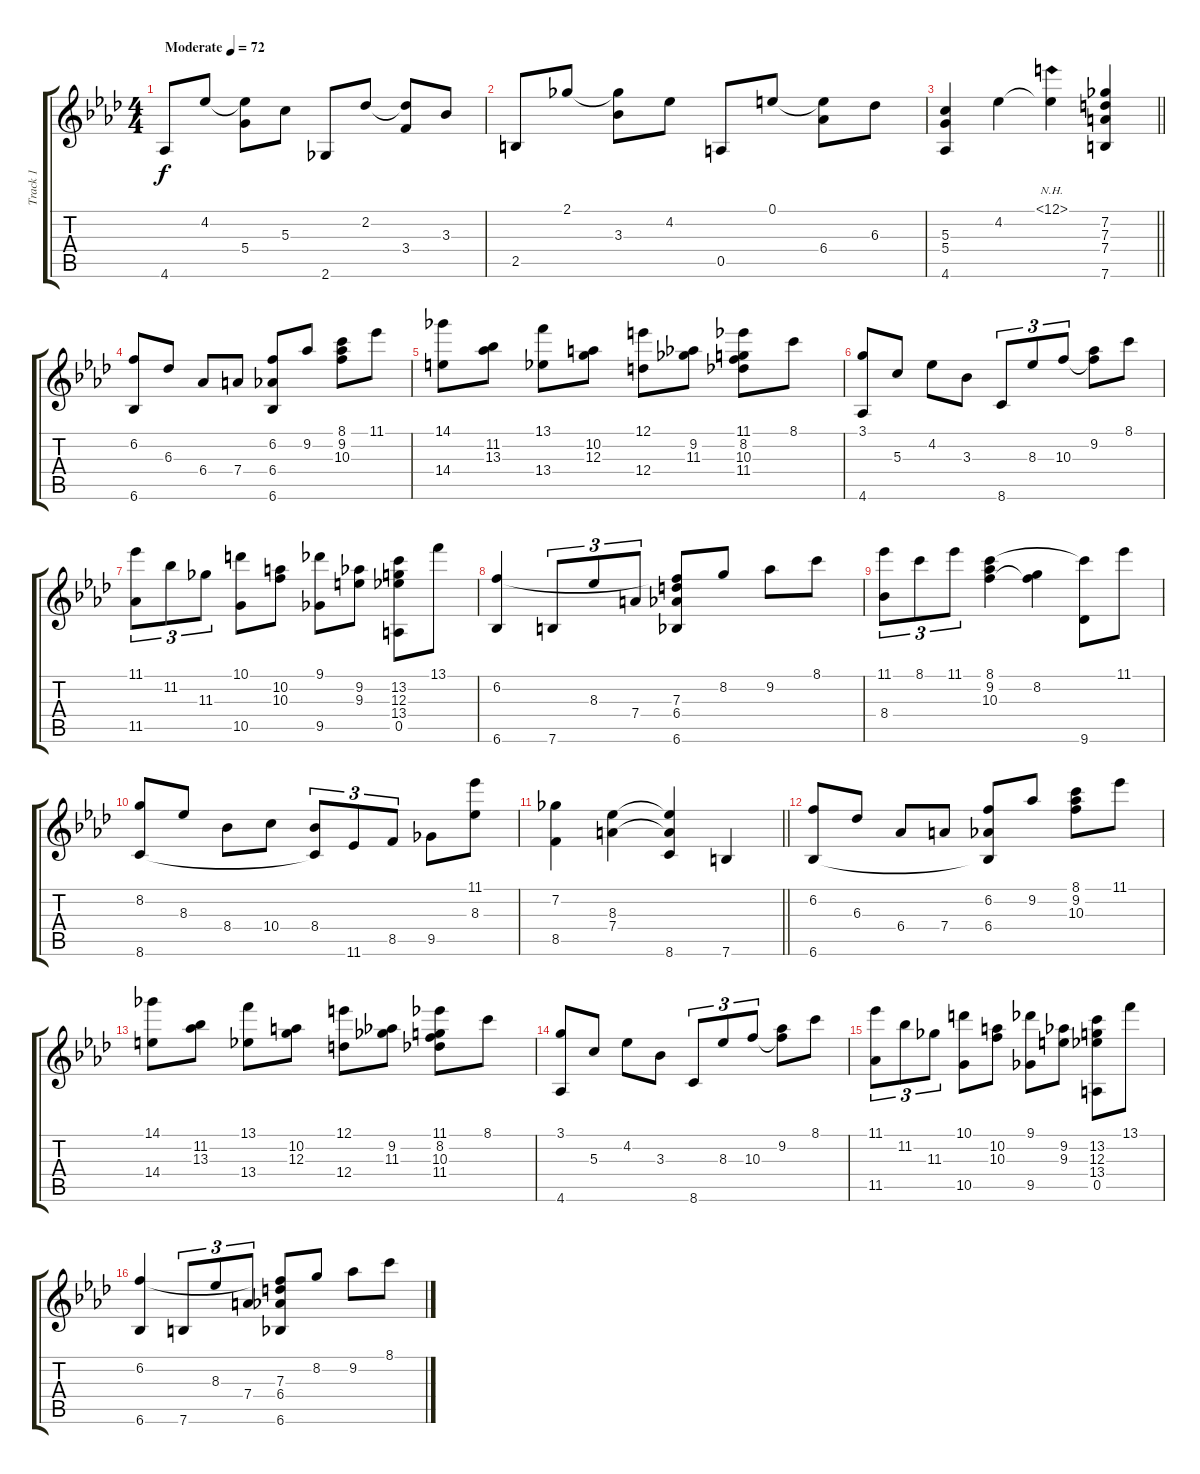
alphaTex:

\track ("Track 1" "Track 1") {instrument acousticguitarnylon}
\staff {score tabs}
\tuning (E4 B3 G3 D3 A2 E2) {hide}
\ts (4 4)
\tempo (72 "Moderate")
\clef g2
\ks ab
4.6.8{dy f instrument acousticguitarnylon} 4.2.8 (4.2{t} 5.4).8 5.3.8 2.6.8 2.2.8 (2.2{t} 3.4).8 3.3.8 |
2.5.8 2.1.8 (2.1{t} 3.3).8 4.2.8 0.5.8 0.1.8 (0.1{t} 6.4).8 6.3.8 |
\barLineRight lightlight
(5.3 5.4 4.6).4 4.2.4 (6.1{nh} 4.2{t}).4 (7.2 7.3 7.4 7.6).4 |
(6.2 6.6).8 6.3.8 6.4.8 7.4.8 (6.2 6.4 6.6).8 9.2.8 (8.1 9.2 10.3).8 11.1.8 |
(14.1 14.4).8 (11.2 13.3).8 (13.1 13.4).8 (10.2 12.3).8 (12.1 12.4).8 (9.2 11.3).8 (11.1 8.2 10.3 11.4).8 8.1.8 |
(3.1 4.6).8 5.3.8 4.2.8 3.3.8 8.6.8{tu (3 2)} 8.3.8{tu (3 2)} 10.3.8{tu (3 2)} (9.2 10.3{t}).8 8.1.8 |
(11.1 11.5).8{tu (3 2)} 11.2.8{tu (3 2)} 11.3.8{tu (3 2)} (10.1 10.5).8 (10.2 10.3).8 (9.1 9.5).8 (9.2 9.3).8 (13.2 12.3 13.4 0.5).8 13.1.8 |
(6.2 6.6).4 7.6.8{tu (3 2)} 8.3.8{tu (3 2)} 7.4.8{tu (3 2)} (6.2{t} 7.3 6.4 6.6).8 8.2.8 9.2.8 8.1.8 |
(11.1 8.4).8{tu (3 2)} 8.1.8{tu (3 2)} 11.1.8{tu (3 2)} (8.1 9.2 10.3).4 (8.2 10.3{t}).4 (8.1{t} 9.6).8 11.1.8 |
(8.2 8.6).8 8.3.8 8.4.8 10.4.8 (8.4 8.6{t}).8{tu (3 2)} 11.6.8{tu (3 2)} 8.5.8{tu (3 2)} 9.5.8 (11.1 8.3).8 |
\barLineRight lightlight
(7.2 8.5).4 (8.3 7.4).4 (8.3{t} 7.4{t} 8.6).4 7.6.4 |
(6.2 6.6).8 6.3.8 6.4.8 7.4.8 (6.2 6.4 6.6{t}).8 9.2.8 (8.1 9.2 10.3).8 11.1.8 |
(14.1 14.4).8 (11.2 13.3).8 (13.1 13.4).8 (10.2 12.3).8 (12.1 12.4).8 (9.2 11.3).8 (11.1 8.2 10.3 11.4).8 8.1.8 |
(3.1 4.6).8 5.3.8 4.2.8 3.3.8 8.6.8{tu (3 2)} 8.3.8{tu (3 2)} 10.3.8{tu (3 2)} (9.2 10.3{t}).8 8.1.8 |
(11.1 11.5).8{tu (3 2)} 11.2.8{tu (3 2)} 11.3.8{tu (3 2)} (10.1 10.5).8 (10.2 10.3).8 (9.1 9.5).8 (9.2 9.3).8 (13.2 12.3 13.4 0.5).8 13.1.8 |
(6.2 6.6).4 7.6.8{tu (3 2)} 8.3.8{tu (3 2)} 7.4.8{tu (3 2)} (6.2{t} 7.3 6.4 6.6).8 8.2.8 9.2.8 8.1.8
